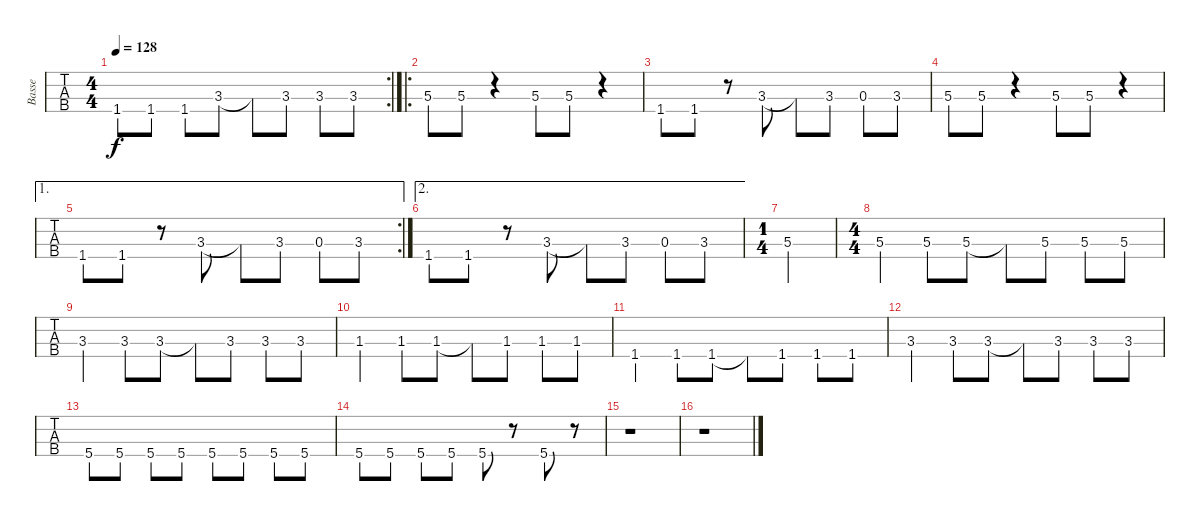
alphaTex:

\track ("Basse" "Basse") {instrument electricbassfinger}
\staff {tabs}
\tuning (G2 D2 A1 E1) {hide}
\rc 2
\ts (4 4)
\tempo 128
\clef f4
\ks c
1.4.8{dy f} 1.4.8 1.4.8 3.3.8 3.3{t}.8 3.3.8 3.3.8 3.3.8 |
\ro
5.3.8 5.3.8 r.4 5.3.8 5.3.8 r.4 |
1.4.8 1.4.8 r.8 3.3.8 3.3{t}.8 3.3.8 0.3.8 3.3.8 |
5.3.8 5.3.8 r.4 5.3.8 5.3.8 r.4 |
\ae 1
\rc 2
1.4.8 1.4.8 r.8 3.3.8 3.3{t}.8 3.3.8 0.3.8 3.3.8 |
\ae 2
1.4.8 1.4.8 r.8 3.3.8 3.3{t}.8 3.3.8 0.3.8 3.3.8 |
\ts (1 4)
5.3.4 |
\ts (4 4)
5.3.4 5.3.8 5.3.8 5.3{t}.8 5.3.8 5.3.8 5.3.8 |
3.3.4 3.3.8 3.3.8 3.3{t}.8 3.3.8 3.3.8 3.3.8 |
1.3.4 1.3.8 1.3.8 1.3{t}.8 1.3.8 1.3.8 1.3.8 |
1.4.4 1.4.8 1.4.8 1.4{t}.8 1.4.8 1.4.8 1.4.8 |
3.3.4 3.3.8 3.3.8 3.3{t}.8 3.3.8 3.3.8 3.3.8 |
5.4.8 5.4.8 5.4.8 5.4.8 5.4.8 5.4.8 5.4.8 5.4.8 |
5.4.8 5.4.8 5.4.8 5.4.8 5.4.8 r.8 5.4.8 r.8 |
r.1 |
r.1
